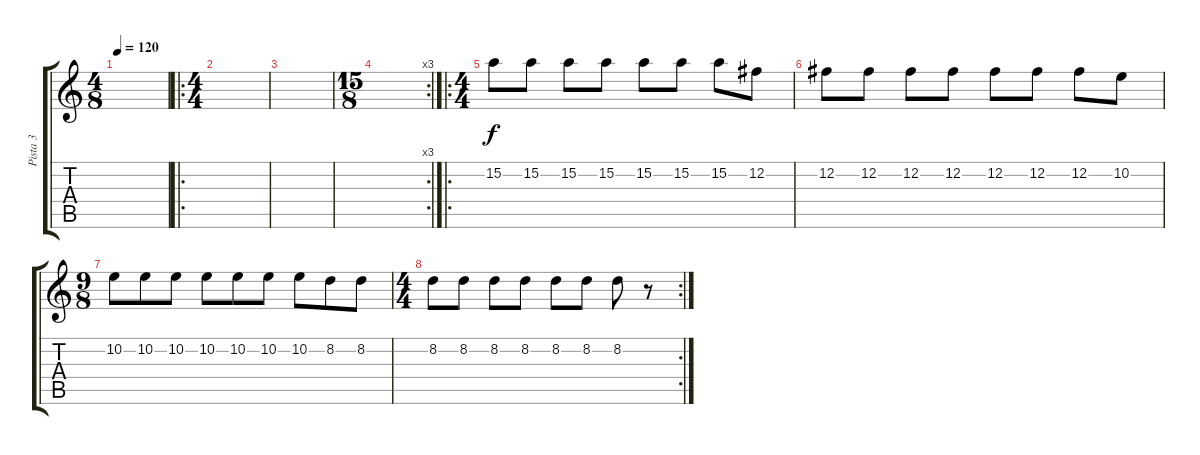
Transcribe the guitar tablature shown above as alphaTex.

\track ("Pista 3" "Pista 3") {instrument distortionguitar}
\staff {score tabs}
\tuning (B3 Gb3 D3 A2 E2 B1) {hide}
\ts (4 8)
\tempo 120
\clef g2
\ks c
|
\ro
\ts (4 4)
|
|
\rc 3
\ts (15 8)
|
\ro
\ts (4 4)
15.2.8 15.2.8 15.2.8 15.2.8 15.2.8 15.2.8 15.2.8 12.2.8 |
12.2.8 12.2.8 12.2.8 12.2.8 12.2.8 12.2.8 12.2.8 10.2.8 |
\ts (9 8)
10.2.8 10.2.8 10.2.8 10.2.8 10.2.8 10.2.8 10.2.8 8.2.8 8.2.8 |
\rc 2
\ts (4 4)
8.2.8 8.2.8 8.2.8 8.2.8 8.2.8 8.2.8 8.2.8 r.8
